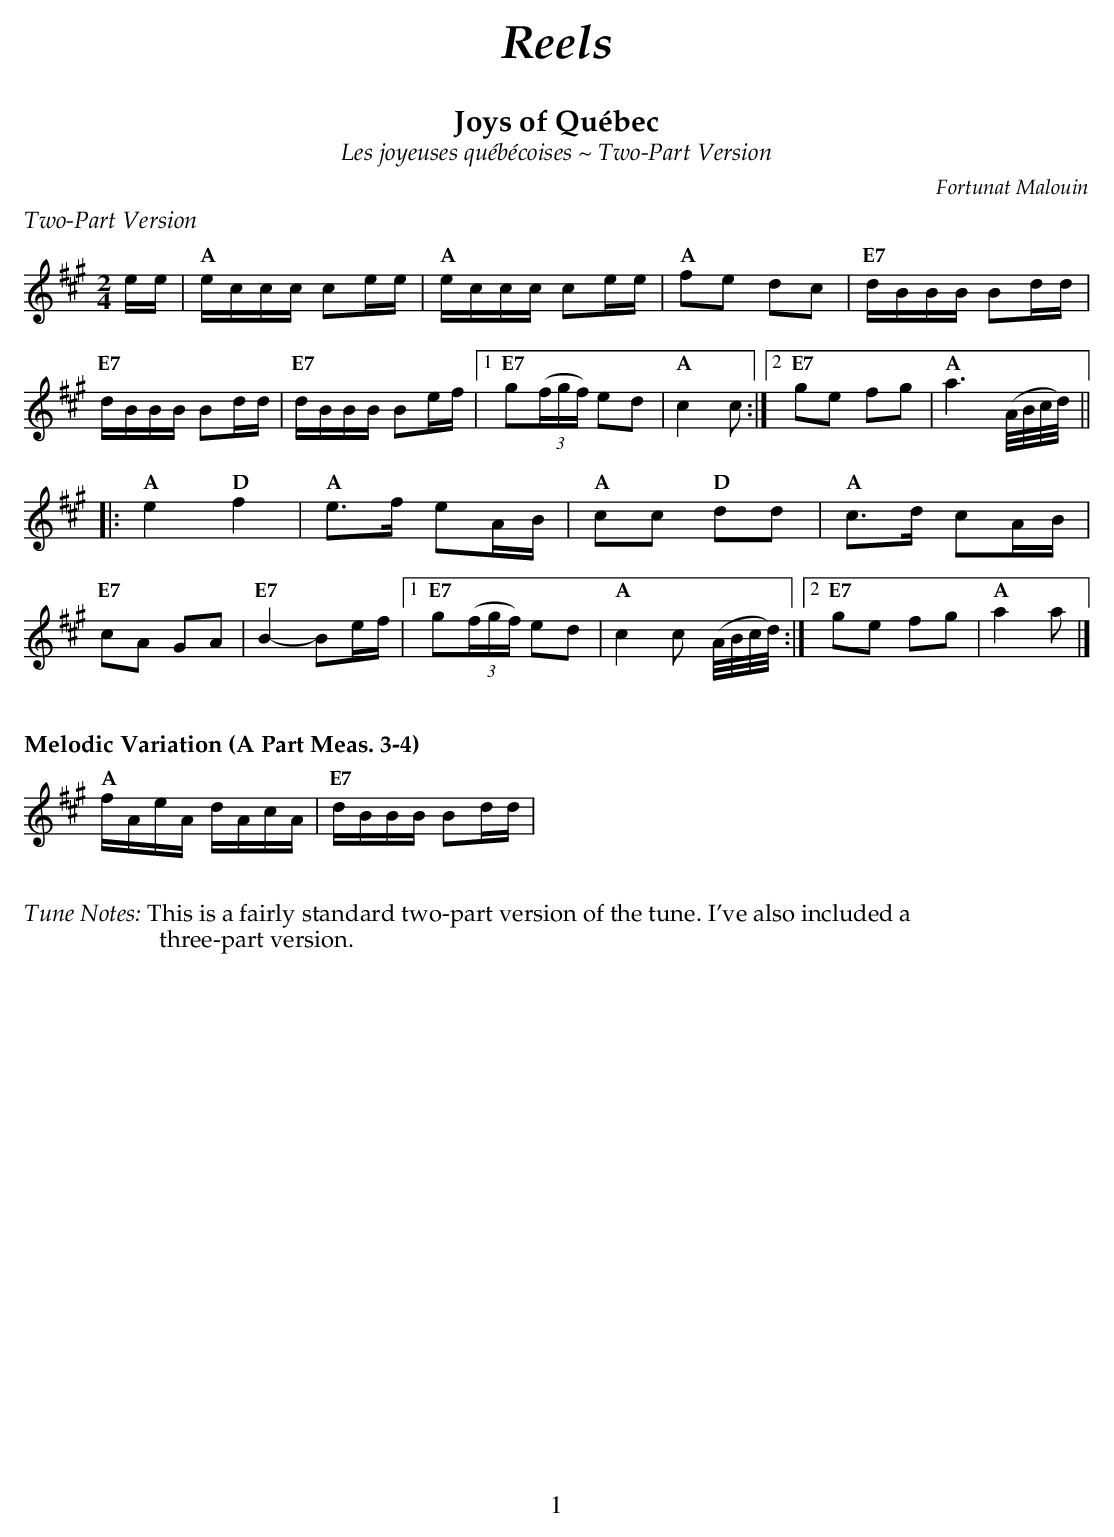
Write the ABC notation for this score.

X:1
T:Joys of Québec
T:Les joyeuses québécoises ~ Two-Part Version
C:Fortunat Malouin
M:2/4
L:1/16
K:A
%%text $2Two-Part Version$0
 ee |\
   "A"  eccc c2ee     | "A"  eccc  c2ee     | "A" f2e2 d2c2 | "E7" dBBB B2dd |
   "E7" dBBB  B2dd    | "E7" dBBB B2ef      |1 "E7" g2((3fgf) e2d2 \
|  "A" c4 c2 :|2 "E7" g2e2 f2g2 | "A" a6 (A/B/c/d/) ||
|: "A" e4 "D" f4      | "A" e3f e2AB        |\
 "A" c2c2 "D" d2d2    | "A" c2>d2 c2AB      |
"E7" c2A2     G2A2    | "E7" B4-B2ef        |1 "E7" g2((3fgf) e2d2 |\
"A" c4 c2 (A/B/c/d/) :|2 "E7" g2e2 f2g2  | "A" a4 a2       |]
%%vskip 15
%%textfont Palatino-Bold 16
%%text
%%textfont Palatino-Bold 16
%%text Melodic Variation (A Part Meas. 3-4)
 "A" fAeA dAcA | "E7" dBBB B2dd |\
